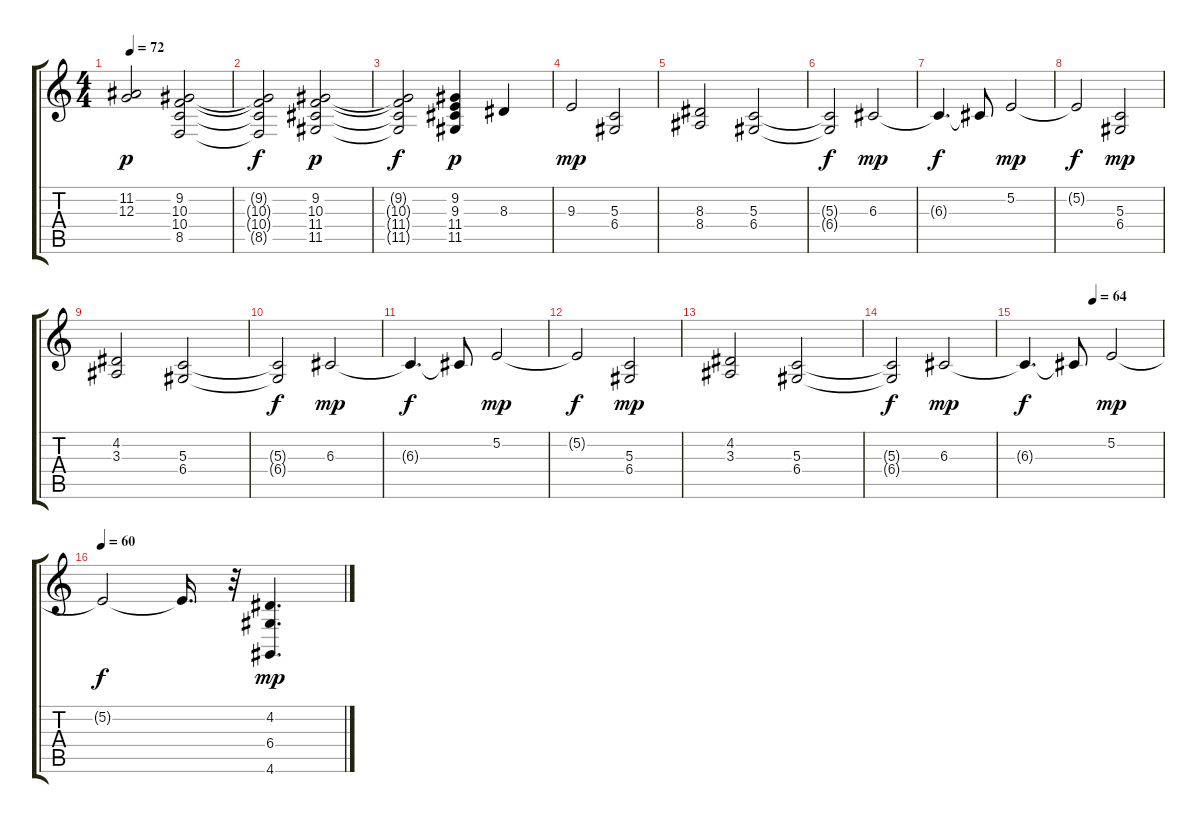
\track "" {instrument synthstrings1}
\staff {score tabs}
\tuning (E4 B3 G3 D3 A2 E2) {hide}
\ts (4 4)
\tempo 72
\clef g2
\ks c
(11.2 12.3).2{dy p} (9.2 10.3 10.4 8.5).2 |
(9.2{t} 10.3{t} 10.4{t} 8.5{t}).2{dy f} (9.2 10.3 11.4 11.5).2{dy p} |
(9.2{t} 10.3{t} 11.4{t} 11.5{t}).2{dy f} (9.2 9.3 11.4 11.5).4{dy p} 8.3.4 |
9.3.2{dy mp} (5.3 6.4).2 |
(8.3 8.4).2 (5.3 6.4).2 |
(5.3{t} 6.4{t}).2{dy f} 6.3.2{dy mp} |
6.3{t}.4{d dy f} 6.3{t}.8 5.2.2{dy mp} |
5.2{t}.2{dy f} (5.3 6.4).2{dy mp} |
(4.2 3.3).2 (5.3 6.4).2 |
(5.3{t} 6.4{t}).2{dy f} 6.3.2{dy mp} |
6.3{t}.4{d dy f} 6.3{t}.8 5.2.2{dy mp} |
5.2{t}.2{dy f} (5.3 6.4).2{dy mp} |
(4.2 3.3).2 (5.3 6.4).2 |
(5.3{t} 6.4{t}).2{dy f} 6.3.2{dy mp} |
\tempo (64 0.5)
6.3{t}.4{d dy f} 6.3{t}.8 5.2.2{dy mp} |
\tempo 60
5.2{t}.2{dy f} 5.2{t}.16{d} r.32 (4.2 6.4 4.6).4{d dy mp volume 13}
